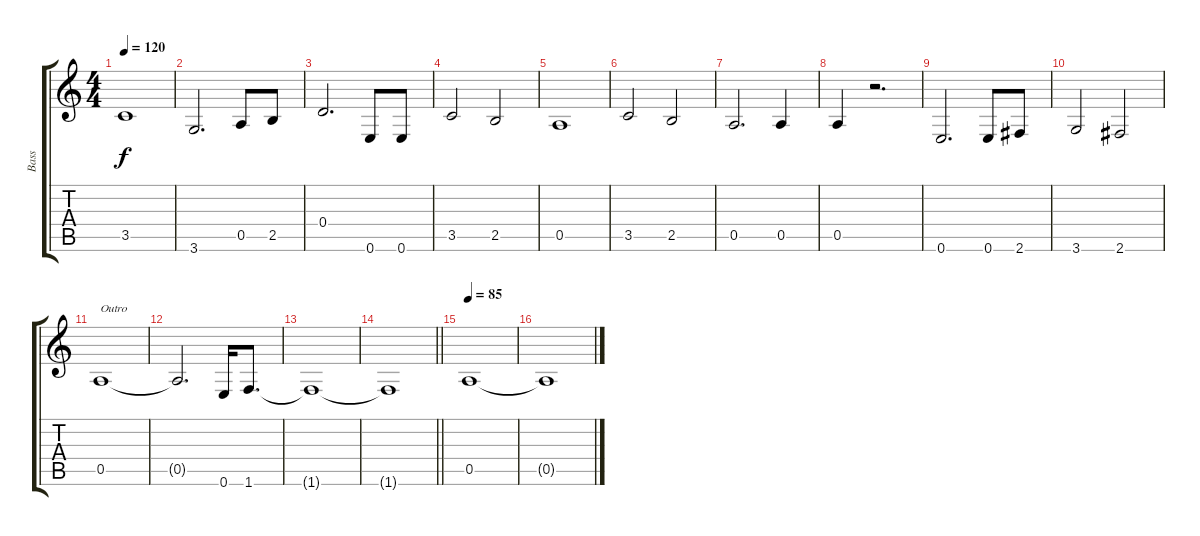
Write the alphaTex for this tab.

\track ("Bass" "Bass") {instrument electricbasspick}
\staff {score tabs}
\tuning (E4 B3 G3 D3 A2 E2) {hide}
\ts (4 4)
\tempo 120
\clef g2
\ks c
3.5.1{dy f} |
3.6.2{d} 0.5.8 2.5.8 |
0.4.2{d} 0.6.8 0.6.8 |
3.5.2 2.5.2 |
0.5.1 |
3.5.2 2.5.2 |
0.5.2{d} 0.5.4 |
0.5.4 r.2{d} |
0.6.2{d} 0.6.8 2.6.8 |
3.6.2 2.6.2 |
0.5.1{txt "Outro"} |
0.5{t}.2{d} 0.6.16 1.6.8{d} |
1.6{t}.1 |
\barLineRight lightlight
1.6{t}.1 |
\tempo 85
0.5.1 |
0.5{t}.1
